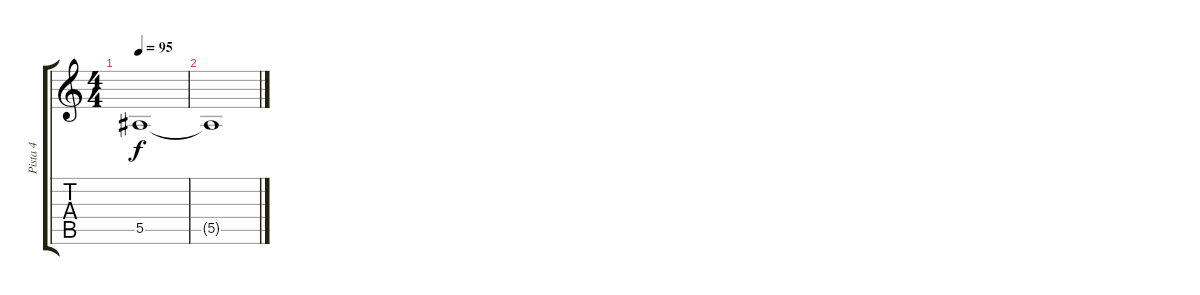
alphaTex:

\track ("Pista 4" "Pista 4") {instrument electricbassfinger}
\staff {score tabs}
\tuning (C4 G3 Eb3 Bb2 F2 C2) {hide}
\ts (4 4)
\tempo 95
\clef g2
\ks c
5.5{t}.1{dy f} |
5.5{t}.1
